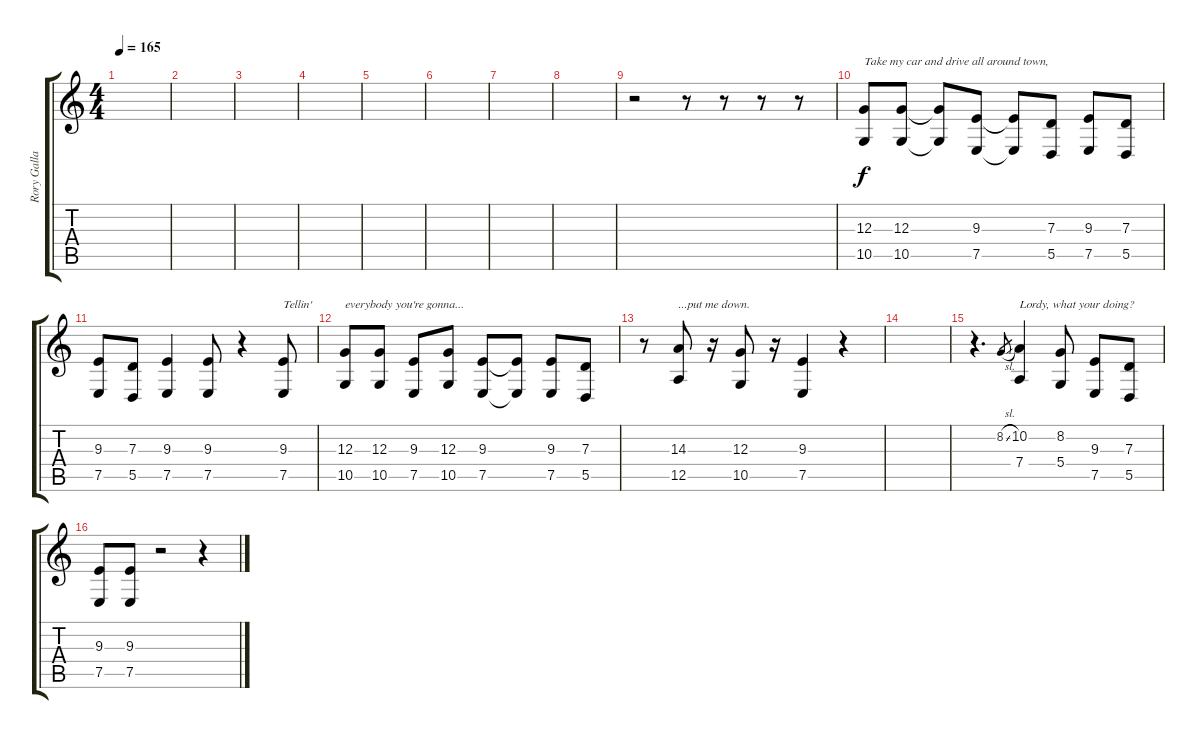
\track ("Rory Gallagher Vocals" "Rory Galla") {instrument trombone}
\staff {score tabs}
\tuning (E4 B3 G3 D3 A2 E2) {hide}
\ts (4 4)
\tempo 165
\clef g2
\ks c
|
|
|
|
|
|
|
|
r.2 r.8 r.8 r.8 r.8 |
(12.3 10.5).8{txt "Take my car and drive all around town, " dy f} (12.3 10.5).8 (12.3{t} 10.5{t}).8 (9.3 7.5).8 (9.3{t} 7.5{t}).8 (7.3 5.5).8 (9.3 7.5).8 (7.3 5.5).8 |
(9.3 7.5).8 (7.3 5.5).8 (9.3 7.5).4 (9.3 7.5).8 r.4 (9.3 7.5).8{txt "Tellin'"} |
(12.3 10.5).8{txt "everybody you're gonna..."} (12.3 10.5).8 (9.3 7.5).8 (12.3 10.5).8 (9.3 7.5).8 (9.3{t} 7.5{t}).8 (9.3 7.5).8 (7.3 5.5).8 |
r.8 (14.3 12.5).8{txt "...put me down."} r.16 (12.3 10.5).8 r.16 (9.3 7.5).4 r.4 |
|
r.4{d} 8.2{sl}.8{gr} (10.2 7.4).4{txt "Lordy, what your doing?"} (8.2 5.4).8 (9.3 7.5).8 (7.3 5.5).8 |
(9.3 7.5).8 (9.3 7.5).8 r.2 r.4
